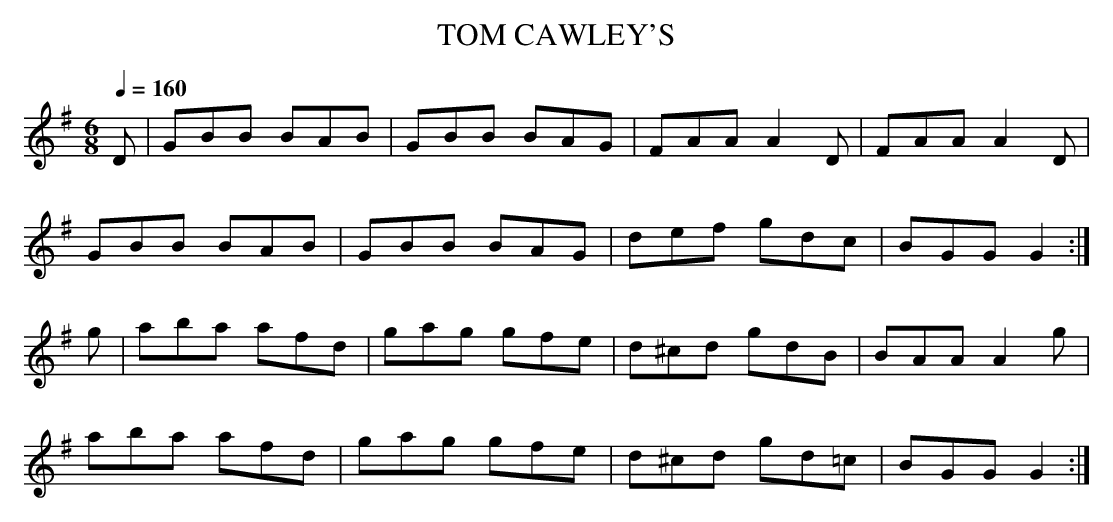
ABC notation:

X:1
T:TOM CAWLEY'S
M:6/8
L:1/8
Q:1/4=160
K:G
D|GBB BAB|GBB BAG|FAA A2D|FAA A2D|
GBB BAB|GBB BAG|def gdc|BGG G2 :|
g|aba  afd|gag gfe|d^cd gdB|BAA A2 g|
aba afd|gag gfe|d^cd gd=c|BGG G2 :|
